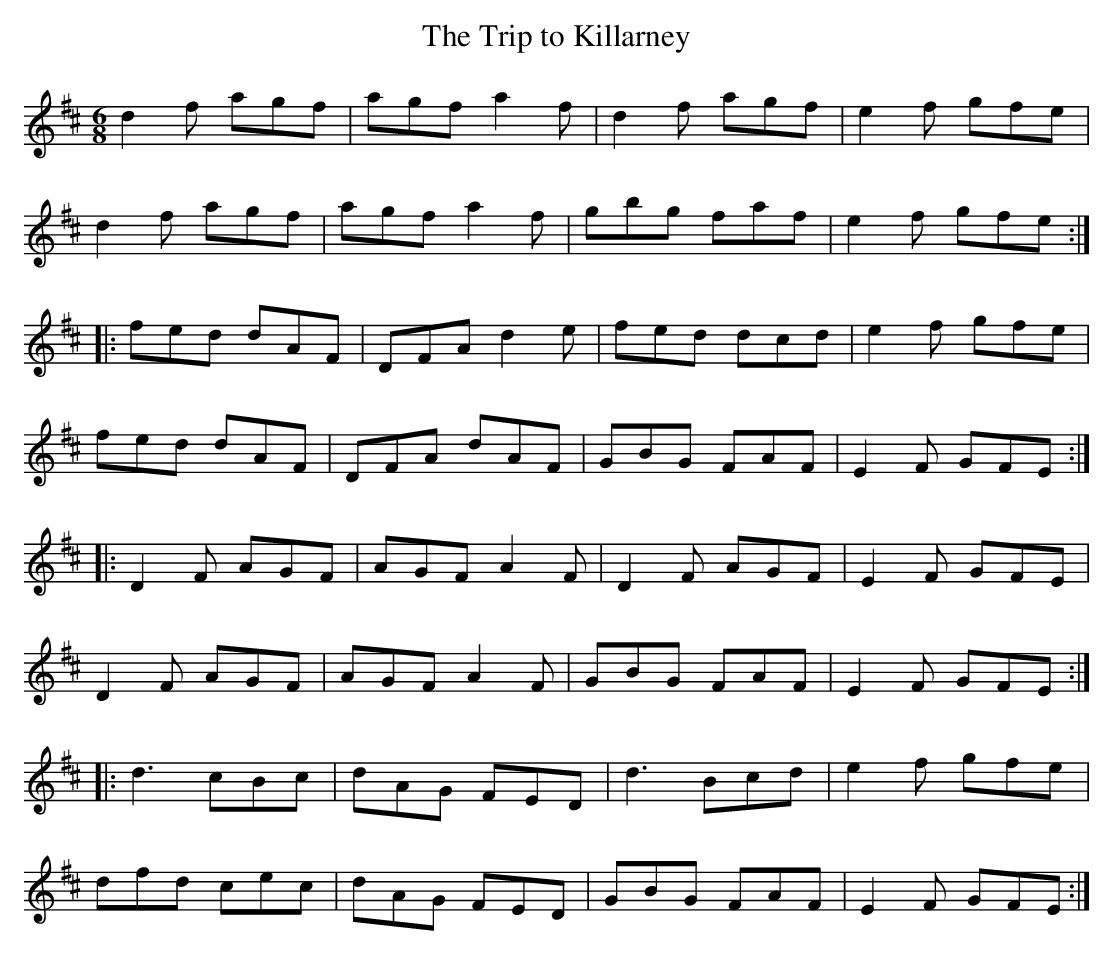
X:1
T:Trip to Killarney, The
M:6/8
K:D
d2f agf|agf a2f|d2f agf|e2f gfe|
d2f agf|agf a2f|gbg faf|e2f gfe:|
|:fed dAF|DFA d2e|fed dcd|e2f gfe|
fed dAF|DFA dAF|GBG FAF|E2F GFE:|
|:D2F AGF|AGF A2F|D2F AGF|E2F GFE|
D2F AGF|AGF A2F|GBG FAF|E2F GFE:|
|:d3 cBc|dAG FED|d3 Bcd|e2f gfe|
dfd cec|dAG FED|GBG FAF|E2F GFE:|
